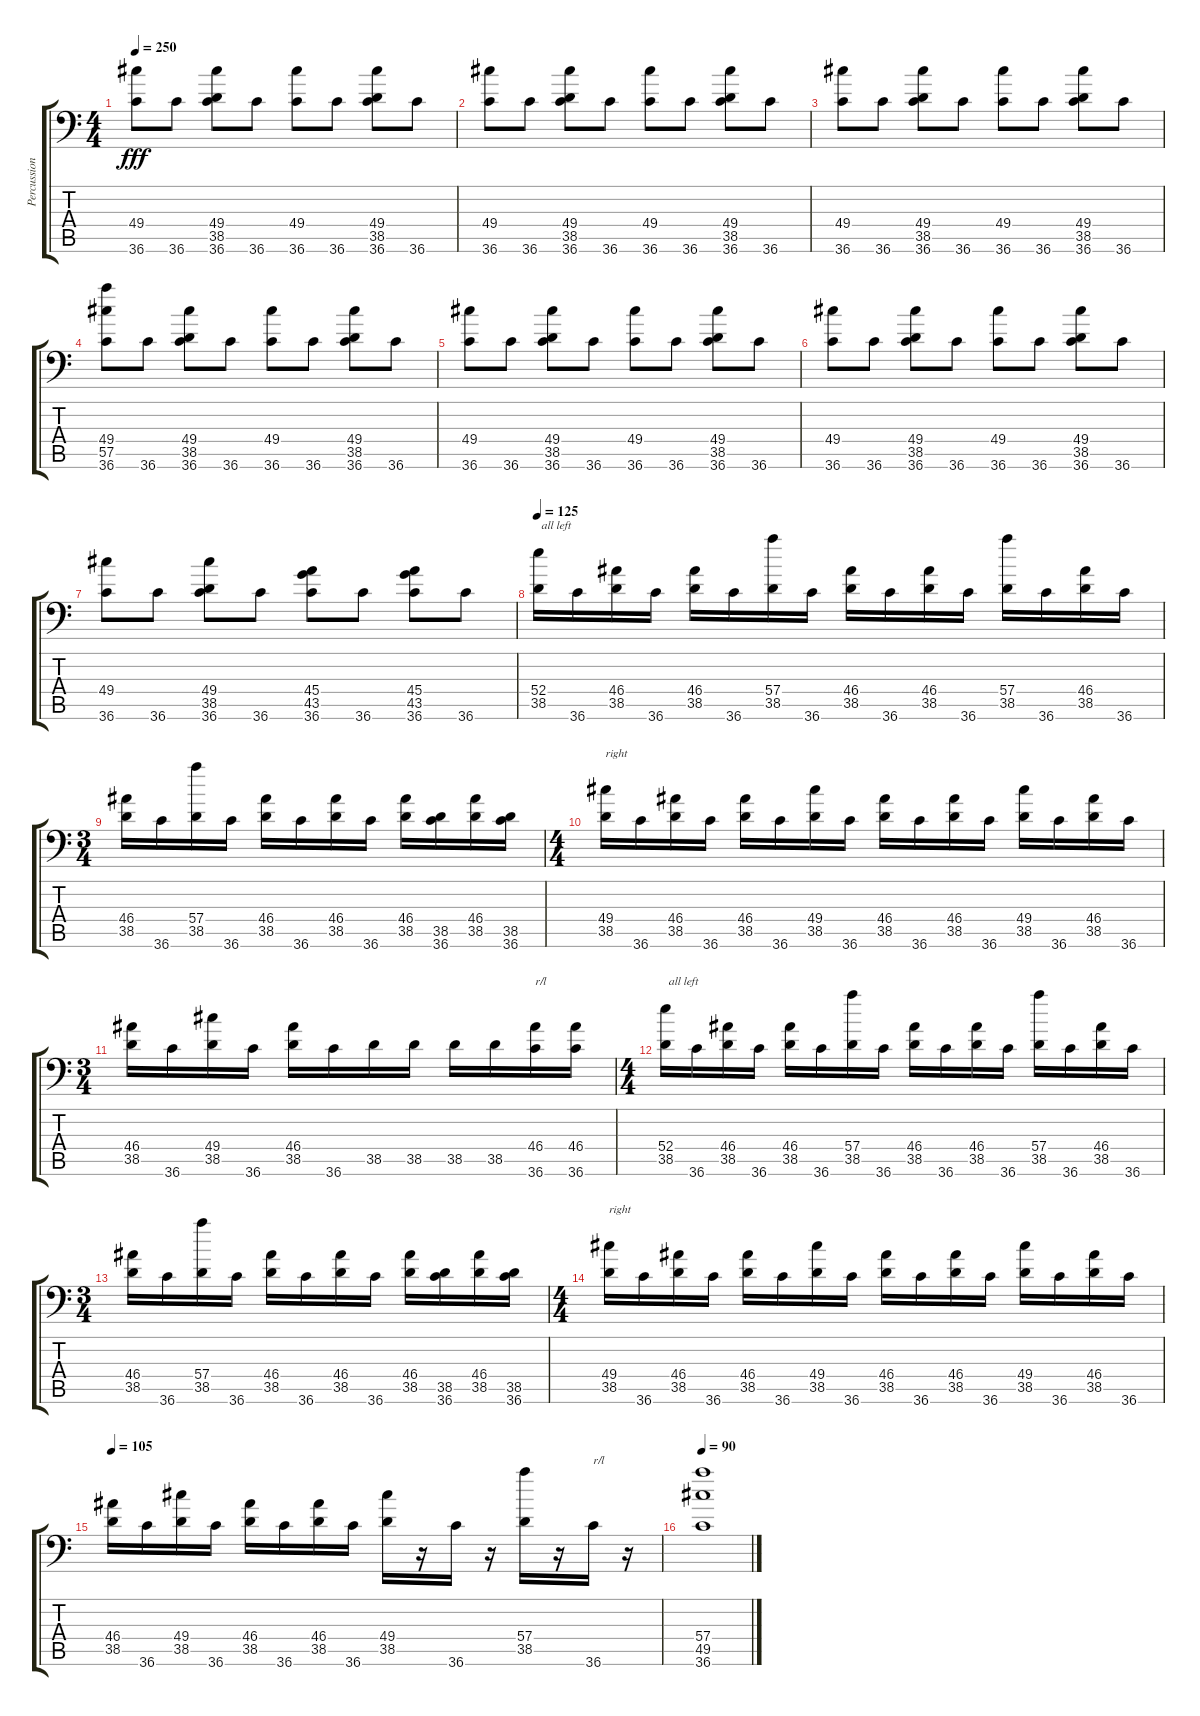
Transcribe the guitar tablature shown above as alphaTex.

\track ("Percussion" "Percussion") {instrument acousticgrandpiano}
\staff {score tabs}
\tuning (C-1 C-1 C-1 C-1 C-1 C-1) {hide}
\ts (4 4)
\tempo 250
\clef f4
\ks c
(49.4 36.6).8{dy fff} 36.6.8 (49.4 38.5 36.6).8 36.6.8 (49.4 36.6).8 36.6.8 (49.4 38.5 36.6).8 36.6.8 |
(49.4 36.6).8 36.6.8 (49.4 38.5 36.6).8 36.6.8 (49.4 36.6).8 36.6.8 (49.4 38.5 36.6).8 36.6.8 |
(49.4 36.6).8 36.6.8 (49.4 38.5 36.6).8 36.6.8 (49.4 36.6).8 36.6.8 (49.4 38.5 36.6).8 36.6.8 |
(49.4 57.5 36.6).8 36.6.8 (49.4 38.5 36.6).8 36.6.8 (49.4 36.6).8 36.6.8 (49.4 38.5 36.6).8 36.6.8 |
(49.4 36.6).8 36.6.8 (49.4 38.5 36.6).8 36.6.8 (49.4 36.6).8 36.6.8 (49.4 38.5 36.6).8 36.6.8 |
(49.4 36.6).8 36.6.8 (49.4 38.5 36.6).8 36.6.8 (49.4 36.6).8 36.6.8 (49.4 38.5 36.6).8 36.6.8 |
(49.4 36.6).8 36.6.8 (49.4 38.5 36.6).8 36.6.8 (45.4 43.5 36.6).8 36.6.8 (45.4 43.5 36.6).8 36.6.8 |
\tempo 125
(52.4 38.5).16{txt " all left"} 36.6.16 (46.4 38.5).16 36.6.16 (46.4 38.5).16 36.6.16 (57.4 38.5).16 36.6.16 (46.4 38.5).16 36.6.16 (46.4 38.5).16 36.6.16 (57.4 38.5).16 36.6.16 (46.4 38.5).16 36.6.16 |
\ts (3 4)
(46.4 38.5).16 36.6.16 (57.4 38.5).16 36.6.16 (46.4 38.5).16 36.6.16 (46.4 38.5).16 36.6.16 (46.4 38.5).16 (38.5 36.6).16 (46.4 38.5).16 (38.5 36.6).16 |
\ts (4 4)
(49.4 38.5).16{txt "right"} 36.6.16 (46.4 38.5).16 36.6.16 (46.4 38.5).16 36.6.16 (49.4 38.5).16 36.6.16 (46.4 38.5).16 36.6.16 (46.4 38.5).16 36.6.16 (49.4 38.5).16 36.6.16 (46.4 38.5).16 36.6.16 |
\ts (3 4)
(46.4 38.5).16 36.6.16 (49.4 38.5).16 36.6.16 (46.4 38.5).16 36.6.16 38.5.16 38.5.16 38.5.16 38.5.16 (46.4 36.6).16{txt "r/l"} (46.4 36.6).16 |
\ts (4 4)
(52.4 38.5).16{txt " all left"} 36.6.16 (46.4 38.5).16 36.6.16 (46.4 38.5).16 36.6.16 (57.4 38.5).16 36.6.16 (46.4 38.5).16 36.6.16 (46.4 38.5).16 36.6.16 (57.4 38.5).16 36.6.16 (46.4 38.5).16 36.6.16 |
\ts (3 4)
(46.4 38.5).16 36.6.16 (57.4 38.5).16 36.6.16 (46.4 38.5).16 36.6.16 (46.4 38.5).16 36.6.16 (46.4 38.5).16 (38.5 36.6).16 (46.4 38.5).16 (38.5 36.6).16 |
\ts (4 4)
(49.4 38.5).16{txt "right"} 36.6.16 (46.4 38.5).16 36.6.16 (46.4 38.5).16 36.6.16 (49.4 38.5).16 36.6.16 (46.4 38.5).16 36.6.16 (46.4 38.5).16 36.6.16 (49.4 38.5).16 36.6.16 (46.4 38.5).16 36.6.16 |
\tempo 105
(46.4 38.5).16 36.6.16 (49.4 38.5).16 36.6.16 (46.4 38.5).16 36.6.16 (46.4 38.5).16 36.6.16 (49.4 38.5).16 r.16 36.6.16 r.16 (57.4 38.5).16 r.16 36.6.16{txt "r/l"} r.16 |
\tempo 90
(57.4 49.5 36.6).1
